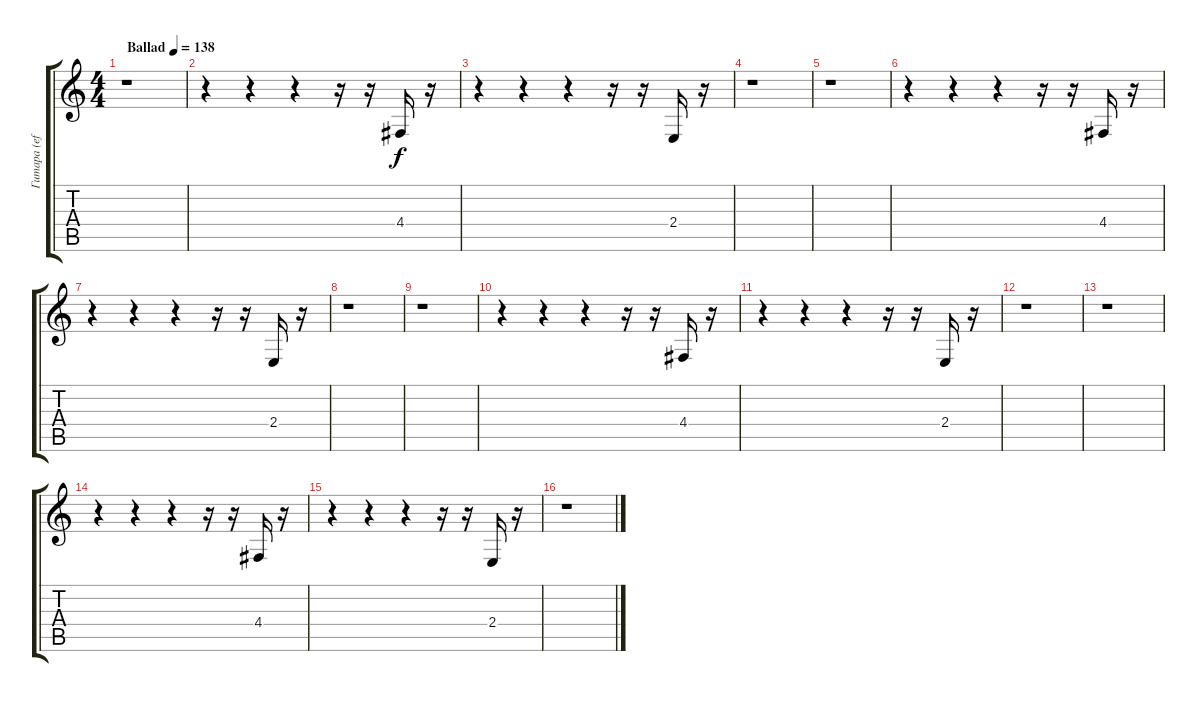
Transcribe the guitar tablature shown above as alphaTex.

\track ("Гитара (effect)" "Гитара (ef") {instrument guitarfretnoise}
\staff {score tabs}
\tuning (E4 B3 G3 D3 A2 E2) {hide}
\ts (4 4)
\tempo (138 "Ballad")
\clef g2
\ks c
r.1{dy f instrument guitarfretnoise} |
r.4 r.4 r.4 r.16 r.16 4.4.16 r.16 |
r.4 r.4 r.4 r.16 r.16 2.4.16 r.16 |
r.1 |
r.1 |
r.4 r.4 r.4 r.16 r.16 4.4.16 r.16 |
r.4 r.4 r.4 r.16 r.16 2.4.16 r.16 |
r.1 |
r.1 |
r.4 r.4 r.4 r.16 r.16 4.4.16 r.16 |
r.4 r.4 r.4 r.16 r.16 2.4.16 r.16 |
r.1 |
r.1 |
r.4 r.4 r.4 r.16 r.16 4.4.16 r.16 |
r.4 r.4 r.4 r.16 r.16 2.4.16 r.16 |
r.1
